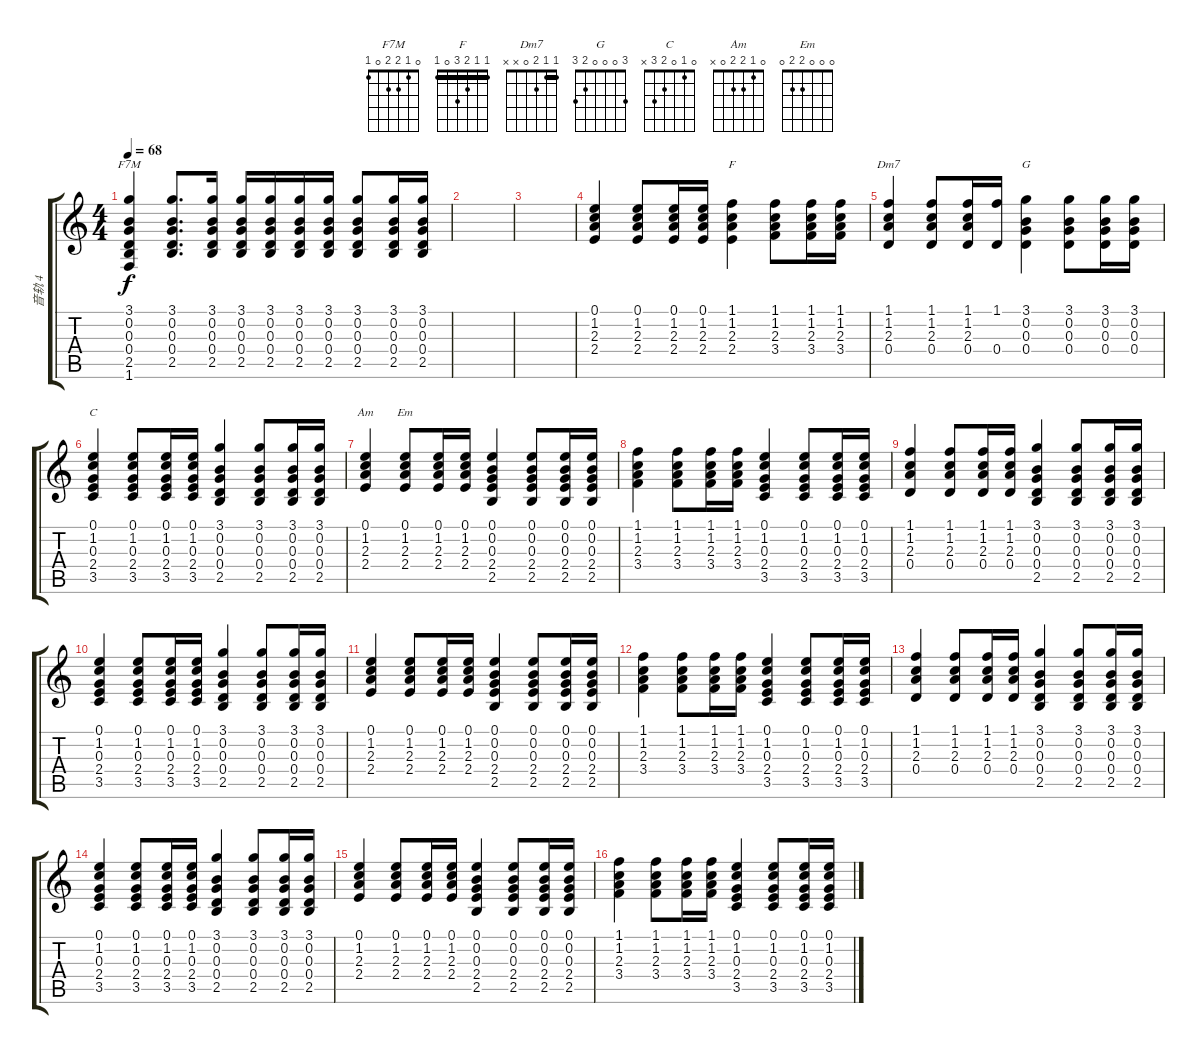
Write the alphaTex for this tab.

\track ("音轨 4" "音轨 4") {instrument acousticguitarnylon}
\staff {score tabs}
\tuning (E4 B3 G3 D3 A2 E2) {hide}
\chord ("F7M" 0 1 2 2 0 1)
\chord ("F" 1 1 2 3 0 1) {barre 1}
\chord ("Dm7" 1 1 2 0 x x) {barre 1}
\chord ("G" 3 0 0 0 2 3)
\chord ("C" 0 1 0 2 3 x)
\chord ("Am" 0 1 2 2 0 x)
\chord ("Em" 0 0 0 2 2 0)
\ts (4 4)
\tempo 68
\clef g2
\ks c
(3.1 0.2 0.3 0.4 2.5 1.6).4{ch "F7M" dy f} (3.1 0.2 0.3 0.4 2.5).8{d} (3.1 0.2 0.3 0.4 2.5).16 (3.1 0.2 0.3 0.4 2.5).16 (3.1 0.2 0.3 0.4 2.5).16 (3.1 0.2 0.3 0.4 2.5).16 (3.1 0.2 0.3 0.4 2.5).16 (3.1 0.2 0.3 0.4 2.5).8 (3.1 0.2 0.3 0.4 2.5).16 (3.1 0.2 0.3 0.4 2.5).16 |
|
|
(0.1 1.2 2.3 2.4).4 (0.1 1.2 2.3 2.4).8 (0.1 1.2 2.3 2.4).16 (0.1 1.2 2.3 2.4).16 (1.1 1.2 2.3 2.4).4{ch "F"} (1.1 1.2 2.3 3.4).8 (1.1 1.2 2.3 3.4).16 (1.1 1.2 2.3 3.4).16 |
(1.1 1.2 2.3 0.4).4{ch "Dm7"} (1.1 1.2 2.3 0.4).8 (1.1 1.2 2.3 0.4).16 (1.1 0.4).16 (3.1 0.2 0.3 0.4).4{ch "G"} (3.1 0.2 0.3 0.4).8 (3.1 0.2 0.3 0.4).16 (3.1 0.2 0.3 0.4).16 |
(0.1 1.2 0.3 2.4 3.5).4{ch "C"} (0.1 1.2 0.3 2.4 3.5).8 (0.1 1.2 0.3 2.4 3.5).16 (0.1 1.2 0.3 2.4 3.5).16 (3.1 0.2 0.3 0.4 2.5).4 (3.1 0.2 0.3 0.4 2.5).8 (3.1 0.2 0.3 0.4 2.5).16 (3.1 0.2 0.3 0.4 2.5).16 |
(0.1 1.2 2.3 2.4).4{ch "Am"} (0.1 1.2 2.3 2.4).8{ch "Em"} (0.1 1.2 2.3 2.4).16 (0.1 1.2 2.3 2.4).16 (0.1 0.2 0.3 2.4 2.5).4 (0.1 0.2 0.3 2.4 2.5).8 (0.1 0.2 0.3 2.4 2.5).16 (0.1 0.2 0.3 2.4 2.5).16 |
(1.1 1.2 2.3 3.4).4 (1.1 1.2 2.3 3.4).8 (1.1 1.2 2.3 3.4).16 (1.1 1.2 2.3 3.4).16 (0.1 1.2 0.3 2.4 3.5).4 (0.1 1.2 0.3 2.4 3.5).8 (0.1 1.2 0.3 2.4 3.5).16 (0.1 1.2 0.3 2.4 3.5).16 |
(1.1 1.2 2.3 0.4).4 (1.1 1.2 2.3 0.4).8 (1.1 1.2 2.3 0.4).16 (1.1 1.2 2.3 0.4).16 (3.1 0.2 0.3 0.4 2.5).4 (3.1 0.2 0.3 0.4 2.5).8 (3.1 0.2 0.3 0.4 2.5).16 (3.1 0.2 0.3 0.4 2.5).16 |
(0.1 1.2 0.3 2.4 3.5).4 (0.1 1.2 0.3 2.4 3.5).8 (0.1 1.2 0.3 2.4 3.5).16 (0.1 1.2 0.3 2.4 3.5).16 (3.1 0.2 0.3 0.4 2.5).4 (3.1 0.2 0.3 0.4 2.5).8 (3.1 0.2 0.3 0.4 2.5).16 (3.1 0.2 0.3 0.4 2.5).16 |
(0.1 1.2 2.3 2.4).4 (0.1 1.2 2.3 2.4).8 (0.1 1.2 2.3 2.4).16 (0.1 1.2 2.3 2.4).16 (0.1 0.2 0.3 2.4 2.5).4 (0.1 0.2 0.3 2.4 2.5).8 (0.1 0.2 0.3 2.4 2.5).16 (0.1 0.2 0.3 2.4 2.5).16 |
(1.1 1.2 2.3 3.4).4 (1.1 1.2 2.3 3.4).8 (1.1 1.2 2.3 3.4).16 (1.1 1.2 2.3 3.4).16 (0.1 1.2 0.3 2.4 3.5).4 (0.1 1.2 0.3 2.4 3.5).8 (0.1 1.2 0.3 2.4 3.5).16 (0.1 1.2 0.3 2.4 3.5).16 |
(1.1 1.2 2.3 0.4).4 (1.1 1.2 2.3 0.4).8 (1.1 1.2 2.3 0.4).16 (1.1 1.2 2.3 0.4).16 (3.1 0.2 0.3 0.4 2.5).4 (3.1 0.2 0.3 0.4 2.5).8 (3.1 0.2 0.3 0.4 2.5).16 (3.1 0.2 0.3 0.4 2.5).16 |
(0.1 1.2 0.3 2.4 3.5).4 (0.1 1.2 0.3 2.4 3.5).8 (0.1 1.2 0.3 2.4 3.5).16 (0.1 1.2 0.3 2.4 3.5).16 (3.1 0.2 0.3 0.4 2.5).4 (3.1 0.2 0.3 0.4 2.5).8 (3.1 0.2 0.3 0.4 2.5).16 (3.1 0.2 0.3 0.4 2.5).16 |
(0.1 1.2 2.3 2.4).4 (0.1 1.2 2.3 2.4).8 (0.1 1.2 2.3 2.4).16 (0.1 1.2 2.3 2.4).16 (0.1 0.2 0.3 2.4 2.5).4 (0.1 0.2 0.3 2.4 2.5).8 (0.1 0.2 0.3 2.4 2.5).16 (0.1 0.2 0.3 2.4 2.5).16 |
(1.1 1.2 2.3 3.4).4 (1.1 1.2 2.3 3.4).8 (1.1 1.2 2.3 3.4).16 (1.1 1.2 2.3 3.4).16 (0.1 1.2 0.3 2.4 3.5).4 (0.1 1.2 0.3 2.4 3.5).8 (0.1 1.2 0.3 2.4 3.5).16 (0.1 1.2 0.3 2.4 3.5).16
